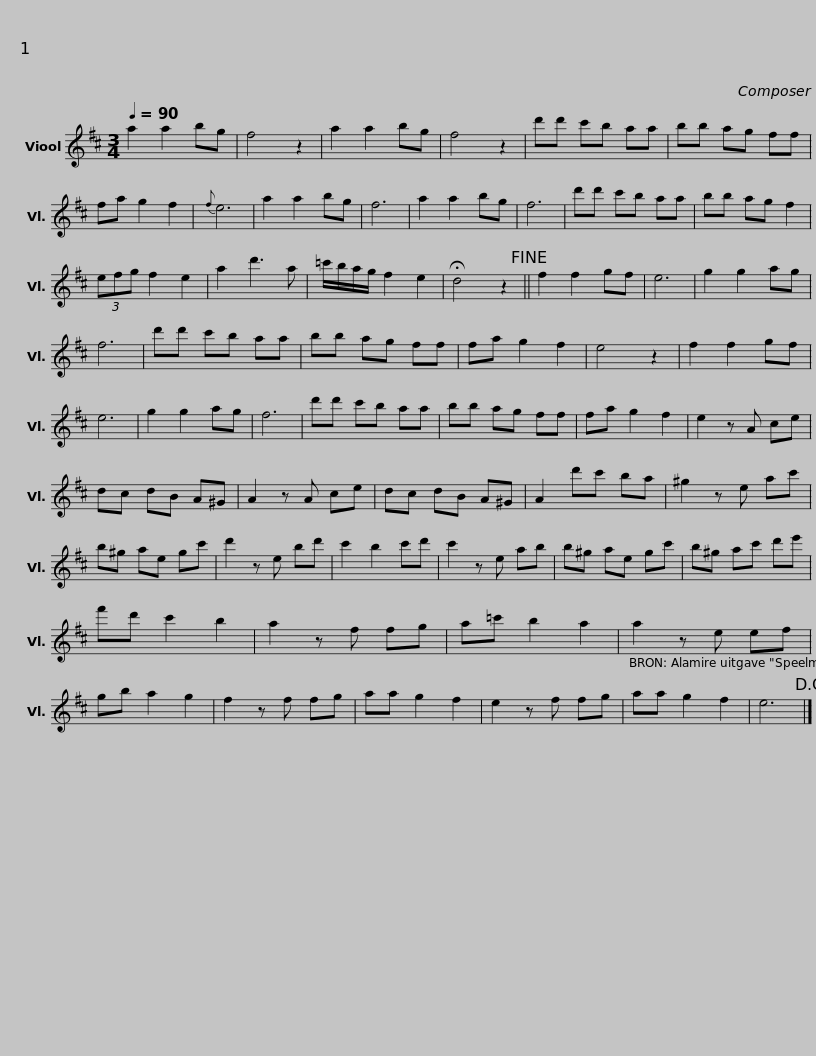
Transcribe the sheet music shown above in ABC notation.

X:1
L:1/8
Q:1/4=90
M:3/4
I:linebreak $
K:D
V:1 treble
V:1
 a2 a2 bg | f4 z2 | a2 a2 bg | f4 z2 | d'd' c'b aa | %5
 bb ag ff | fa g2 f2 |{f} e6 |$ a2 a2 bg | f6 | %10
 a2 a2 bg | f6 | d'd' c'b aa | bb ag f2 | (3efg f2 e2 | %15
 a2 d'3 a | =c'/b/a/g/ f2 e2 | !fermata!d4 z2!fine! ||$ f2 f2 gf | e6 | %20
 g2 g2 ag | f6 | d'd' c'b aa | bb ag ff | fa g2 f2 | %25
 e4 z2 |$ f2 f2 gf | e6 | g2 g2 ag | f6 | %30
 d'd' c'b aa | bb ag ff | fa g2 f2 | e2 z A ce |$ dc dB A^G | %35
 A2 z A ce | dc dB A^G | A2 d'c' ba | ^g2 z e ac' | b^g ae gc' | %40
 d'2 z e bd' |$ c'2 b2 c'd' | c'2 z e ab | b^g ae gc' | b^g ac' d'e' | %45
 f'd' c'2 b2 | a2 z f fg | a=c' b2 a2 |$ a2 z e ef | gb a2 g2 | %50
 f2 z f fg | aa g2 f2 | e2 z f fg | aa g2 f2 | e6!D.C.! |] %55
